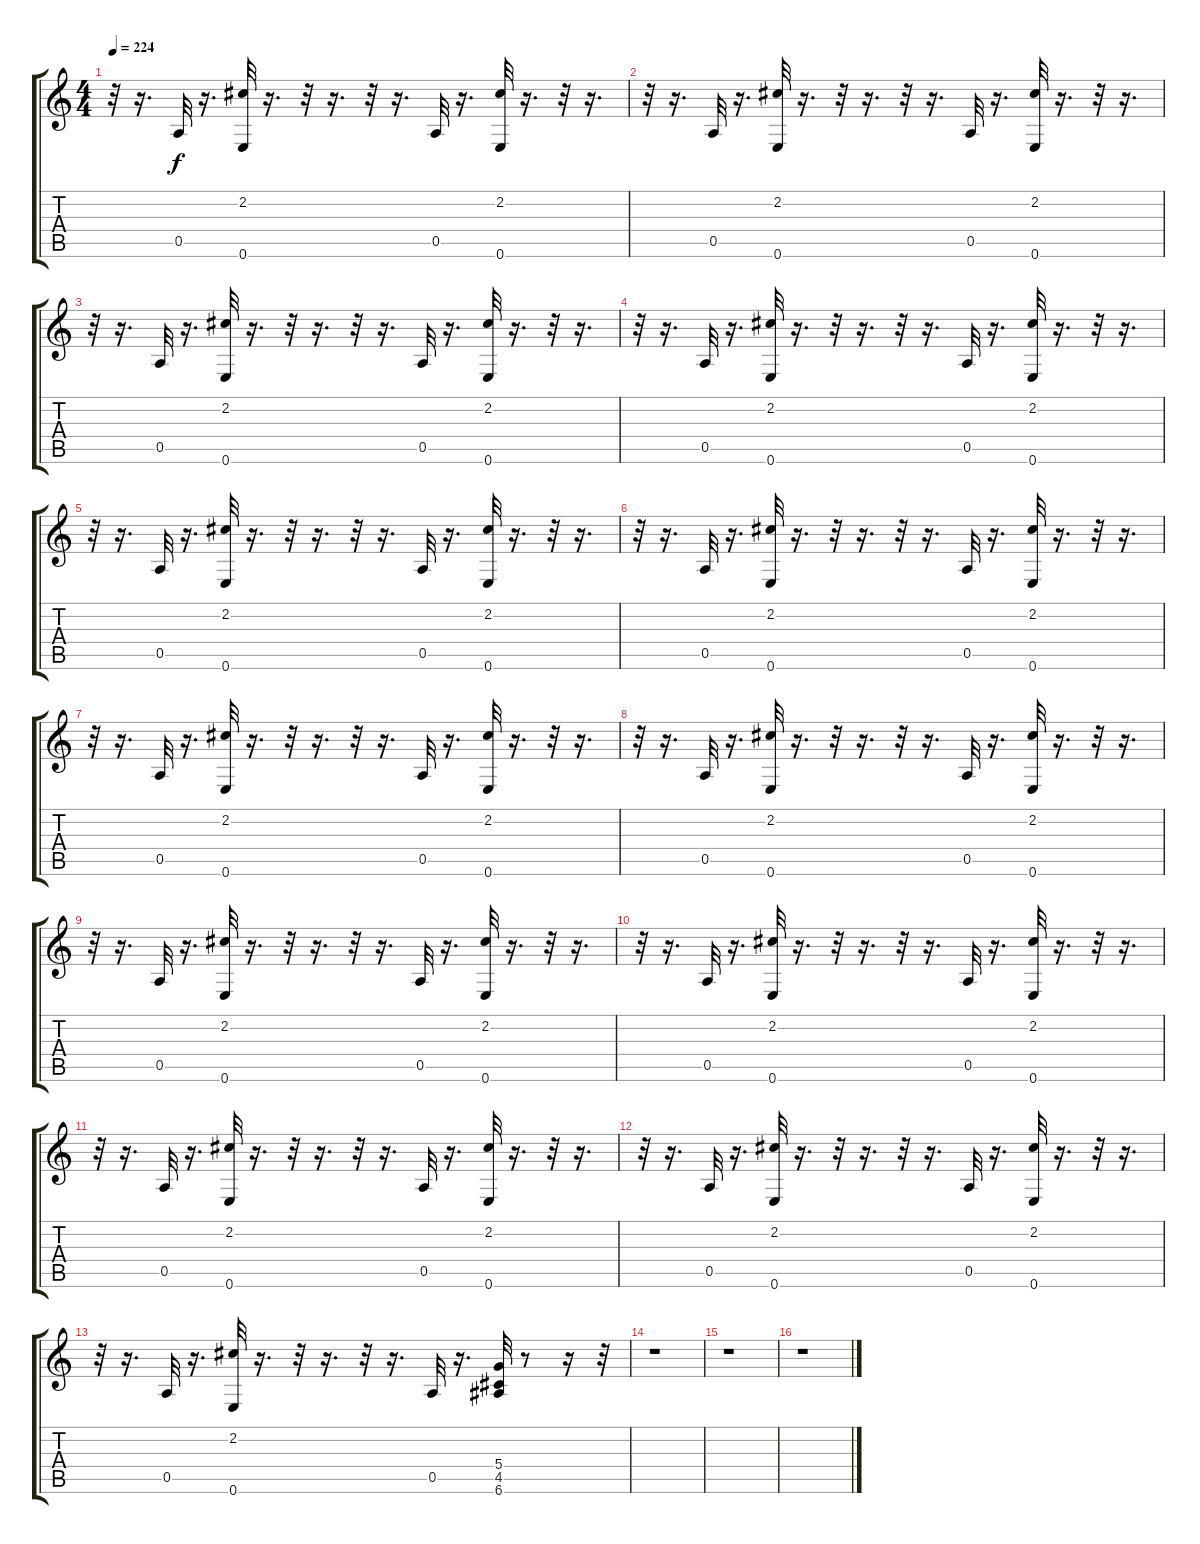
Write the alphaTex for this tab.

\track "" {instrument acousticguitarnylon}
\staff {score tabs}
\tuning (E4 B3 G3 D3 A2 E2) {hide}
\ts (4 4)
\tempo 224
\clef g2
\ks c
r.32{dy f} r.16{d} 0.5.32 r.16{d} (2.2 0.6).32 r.16{d} r.32 r.16{d} r.32 r.16{d} 0.5.32 r.16{d} (2.2 0.6).32 r.16{d} r.32 r.16{d} |
r.32 r.16{d} 0.5.32 r.16{d} (2.2 0.6).32 r.16{d} r.32 r.16{d} r.32 r.16{d} 0.5.32 r.16{d} (2.2 0.6).32 r.16{d} r.32 r.16{d} |
r.32 r.16{d} 0.5.32 r.16{d} (2.2 0.6).32 r.16{d} r.32 r.16{d} r.32 r.16{d} 0.5.32 r.16{d} (2.2 0.6).32 r.16{d} r.32 r.16{d} |
r.32 r.16{d} 0.5.32 r.16{d} (2.2 0.6).32 r.16{d} r.32 r.16{d} r.32 r.16{d} 0.5.32 r.16{d} (2.2 0.6).32 r.16{d} r.32 r.16{d} |
r.32 r.16{d} 0.5.32 r.16{d} (2.2 0.6).32 r.16{d} r.32 r.16{d} r.32 r.16{d} 0.5.32 r.16{d} (2.2 0.6).32 r.16{d} r.32 r.16{d} |
r.32 r.16{d} 0.5.32 r.16{d} (2.2 0.6).32 r.16{d} r.32 r.16{d} r.32 r.16{d} 0.5.32 r.16{d} (2.2 0.6).32 r.16{d} r.32 r.16{d} |
r.32 r.16{d} 0.5.32 r.16{d} (2.2 0.6).32 r.16{d} r.32 r.16{d} r.32 r.16{d} 0.5.32 r.16{d} (2.2 0.6).32 r.16{d} r.32 r.16{d} |
r.32 r.16{d} 0.5.32 r.16{d} (2.2 0.6).32 r.16{d} r.32 r.16{d} r.32 r.16{d} 0.5.32 r.16{d} (2.2 0.6).32 r.16{d} r.32 r.16{d} |
r.32 r.16{d} 0.5.32 r.16{d} (2.2 0.6).32 r.16{d} r.32 r.16{d} r.32 r.16{d} 0.5.32 r.16{d} (2.2 0.6).32 r.16{d} r.32 r.16{d} |
r.32 r.16{d} 0.5.32 r.16{d} (2.2 0.6).32 r.16{d} r.32 r.16{d} r.32 r.16{d} 0.5.32 r.16{d} (2.2 0.6).32 r.16{d} r.32 r.16{d} |
r.32 r.16{d} 0.5.32 r.16{d} (2.2 0.6).32 r.16{d} r.32 r.16{d} r.32 r.16{d} 0.5.32 r.16{d} (2.2 0.6).32 r.16{d} r.32 r.16{d} |
r.32 r.16{d} 0.5.32 r.16{d} (2.2 0.6).32 r.16{d} r.32 r.16{d} r.32 r.16{d} 0.5.32 r.16{d} (2.2 0.6).32 r.16{d} r.32 r.16{d} |
r.32 r.16{d} 0.5.32 r.16{d} (2.2 0.6).32 r.16{d} r.32 r.16{d} r.32 r.16{d} 0.5.32 r.16{d} (5.4 4.5 6.6).32 r.8 r.16 r.32 |
r.1 |
r.1 |
r.1
